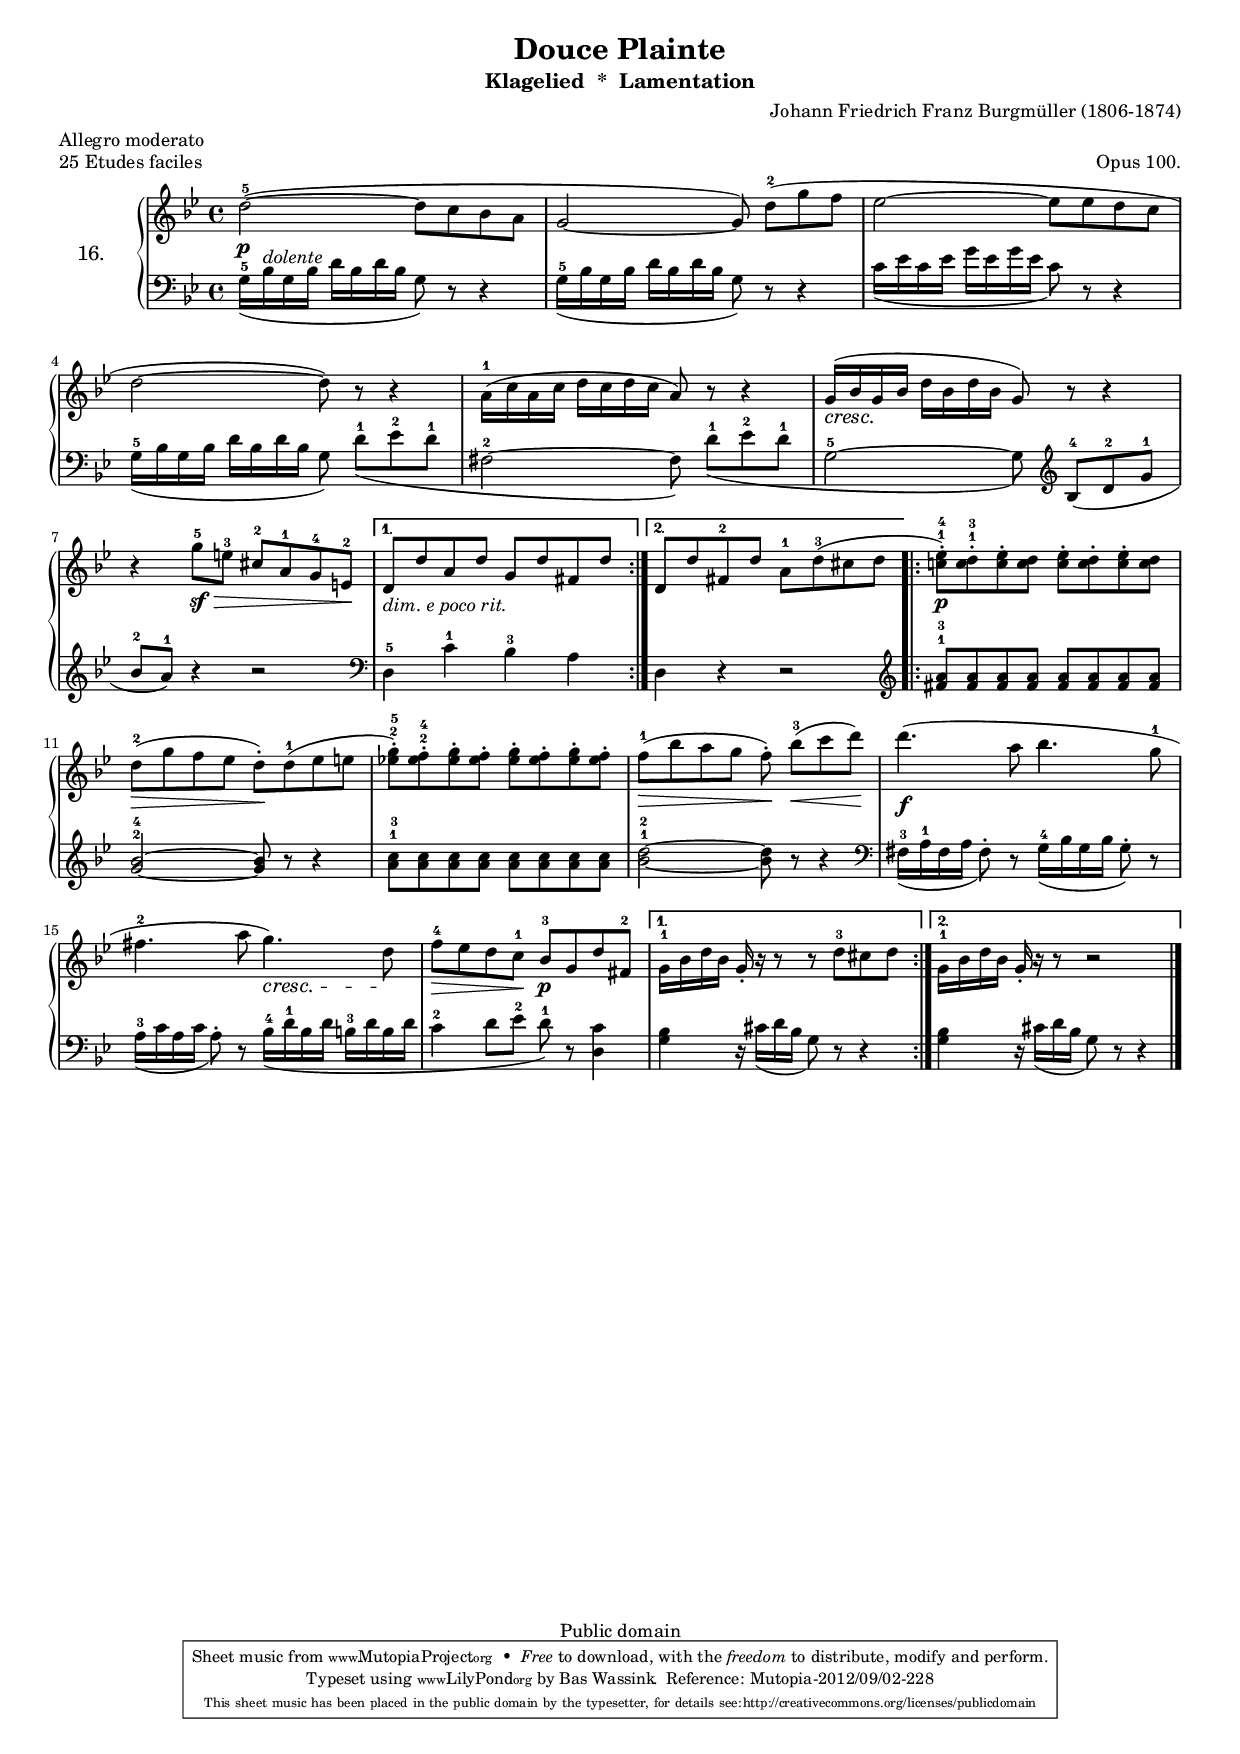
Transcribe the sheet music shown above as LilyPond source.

\version "2.16.0"
#(set-global-staff-size 16)
\include "nederlands.ly"
\header {
  title             = "Douce Plainte"
  subtitle          = "Klagelied  *  Lamentation"
  composer          = "Johann Friedrich Franz Burgmüller (1806-1874)"
  piece             = "25 Etudes faciles"
  opus              = "Opus 100."
  meter             = "Allegro moderato"
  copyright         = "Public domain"
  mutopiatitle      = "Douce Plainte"
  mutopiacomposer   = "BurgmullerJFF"
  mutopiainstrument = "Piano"
  date              = "19th century"
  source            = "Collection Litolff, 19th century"
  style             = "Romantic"
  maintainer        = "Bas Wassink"
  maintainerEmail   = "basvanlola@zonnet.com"
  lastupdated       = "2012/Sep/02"

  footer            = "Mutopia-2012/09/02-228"
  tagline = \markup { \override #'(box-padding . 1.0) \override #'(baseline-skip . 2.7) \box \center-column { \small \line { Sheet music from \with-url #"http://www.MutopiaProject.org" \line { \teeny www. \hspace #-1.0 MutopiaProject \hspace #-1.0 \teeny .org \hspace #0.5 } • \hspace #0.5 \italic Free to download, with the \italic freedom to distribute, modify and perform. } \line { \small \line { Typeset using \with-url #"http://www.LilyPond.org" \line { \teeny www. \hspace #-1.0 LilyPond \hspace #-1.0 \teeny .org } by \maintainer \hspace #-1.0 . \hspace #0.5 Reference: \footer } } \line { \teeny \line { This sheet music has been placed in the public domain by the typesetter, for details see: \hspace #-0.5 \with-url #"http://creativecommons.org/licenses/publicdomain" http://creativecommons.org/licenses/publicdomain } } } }
}


Global =  {\key g\minor \time 4/4}
phraseUp = \override PhrasingSlur   #'direction = #1
phraseNeutral = \override PhrasingSlur   #'direction = #0
phraseDown = \override PhrasingSlur   #'direction = #-1
Treble = \clef treble
Bass = \clef bass

VoiceI =  \relative c'' {
  \repeat volta 2{
  
  \stemNeutral \slurNeutral \tieNeutral d2-5 ( ~ d8 c bes a
  g2 ~  g8)  d'[-2 ( g f]
  es2 ~ es8 es d c
  d2 ~  d8) r r4
  
  a16-1 ( c a c d c d c  a8) r r4
  g16_\cresc ( bes\! g bes d bes d bes  g8) r r4
  r g'8-5_\sf\> e-3 cis-2 a-1 g-4 e-2\!
  }
  
  \alternative {
    {d8_ \markup{\italic "dim. e poco rit."} d' a d g, d' fis, d'}
    {d, d' fis,-2 d' a-1 d-3 ( cis d}
  }
  
  \repeat volta 2 {
  
  <c!\< es>8)_\p-.-1-4 <c d>-.-1-3 <c es>-. <c d> <c es>-. <c d>-. <c es>-. <c\! d>
  d-2\> ( g f es  d)-.\! d-1 ( es e
  <es!\< g>)-.-2-5 <es f>-.-2-4 <es g>-. <es f>-. <es g>-. <es f>-. <es g>-. <es\! f>-.
  f-1\> ( bes a g  f)-.\!  bes[-3\< ( c  d)\!]
  
  d4._\f ( a8 bes4. g8-1
  fis4.-2 a8 g4.)_\cresc d8\!
  f-4\> es d c-1\! bes-3_\p g d' fis,-2
  }
  
  \alternative {
    {g16-1 bes d bes g-. r r8 r d'-3 cis d}
    {g,16-1 bes d bes g-. r r8 r2}
  }
  \bar "|."
  }

VoiceII =  \relative c' {
  \slurDown g16-5^\p ( bes^ \markup{\italic "dolente"} g bes d bes d bes  g8) r r4
  g16-5 ( bes g bes d bes d bes  g8) r r4
  c16 ( es c es g es g es  c8) r r4
  g16-5 ( bes g bes d bes d bes  g8)  d'[-1 ( es-2 d-1]
  
  fis,2-2 ~  fis8)  d'[-1 ( es-2 d-1]
  g,2-5 ~  g8) \Treble  bes[-4 ( d-2 g-1]
  bes-2  a)-1 r4 r2
  
  \Bass d,,4-5 c'-1 bes-3 a
  d,4 r r2
  
  \Treble <fis' a>8-1-3 <fis a> <fis a> <fis a> <fis a> <fis a> <fis a> <fis a> 
  <g bes>2-2-4 ~ <g bes>8 r r4
  <a c>8-1-3 <a c> <a c> <a c> <a c> <a c> <a c> <a c>
  <bes d>2-1-2 ~ <bes d>8 r r4
  
  \Bass fis,16-3 ( a-1 fis a  fis8)-. r g16-4 ( bes g bes  g8)-. r
  a16-3 ( c a c  a8)-. r bes16-4 ( d-1 bes d b-3 d b d
  c4-2 d8 es-2  d)-1 r <d, c'>4
  
  <g bes>4 r16 cis16 ( d bes  g8) r r4
  <g bes>4 r16 cis16 ( d bes  g8) r r4
  }

\score { {
\context PianoStaff <<
  \set PianoStaff.midiInstrument = "acoustic grand"
  \set PianoStaff.instrumentName = \markup{\large "16."}
  \context Staff = "up" <<
    \Global \clef treble
    \context Voice=VcI \VoiceI
  >>
  \context Staff = "down" <<
    \Global \clef bass
    \context Voice=VcII \VoiceII
  >>
>>
}
\layout {}

  \midi {
    \tempo 4 = 126
    }
}
